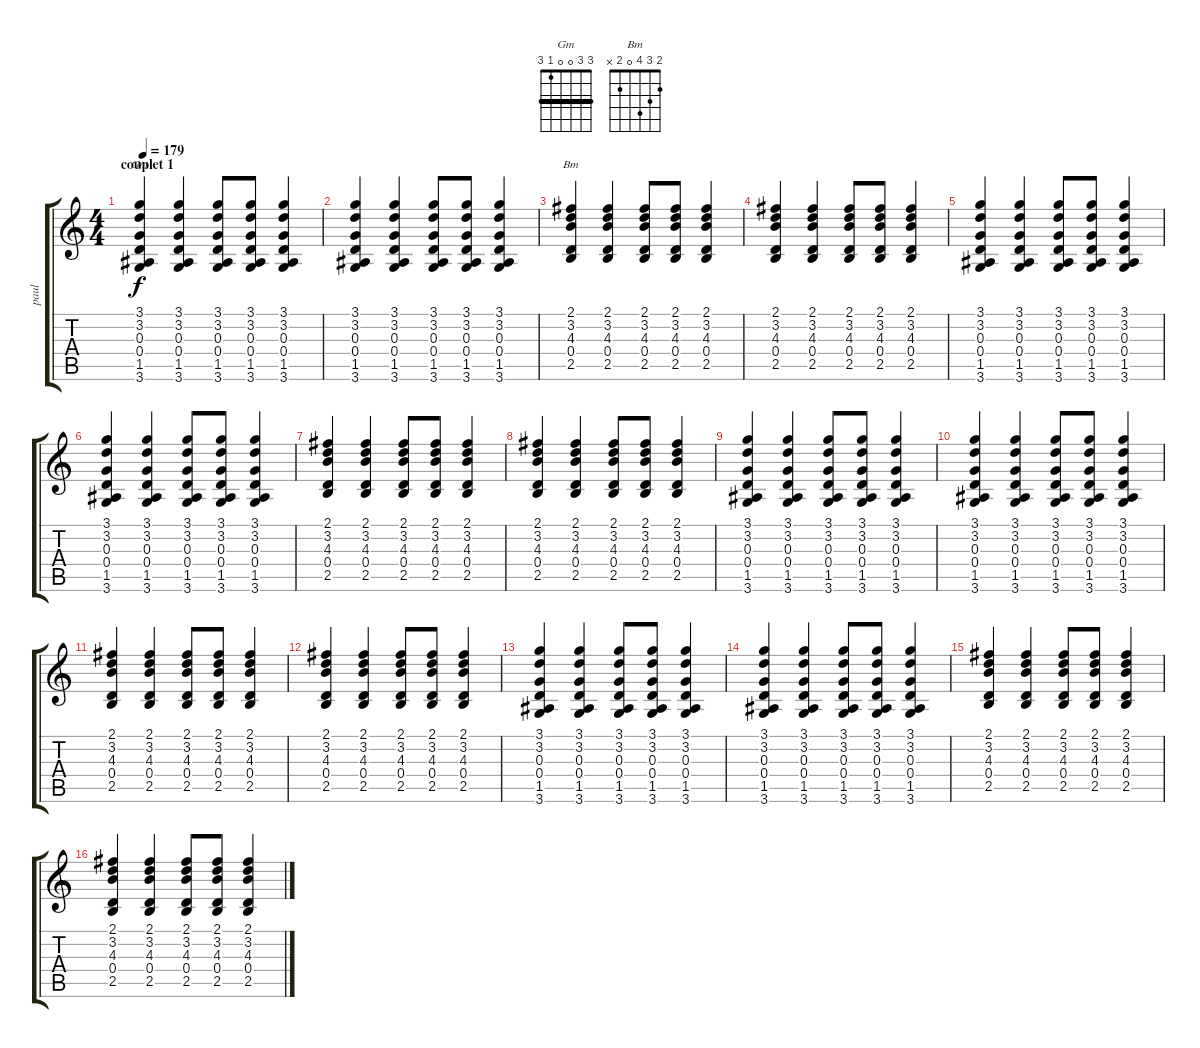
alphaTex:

\track ("paul" "paul") {instrument acousticguitarnylon}
\staff {score tabs}
\tuning (E4 B3 G3 D3 A2 E2) {hide}
\chord ("Gm" 3 3 0 0 1 3) {barre 3}
\chord ("Bm" 2 3 4 0 2 x)
\ts (4 4)
\section ("" "couplet 1")
\tempo 179
\clef g2
\ks c
(3.1 3.2 0.3 0.4 1.5 3.6).4{ch "Gm" dy f} (3.1 3.2 0.3 0.4 1.5 3.6).4 (3.1 3.2 0.3 0.4 1.5 3.6).8 (3.1 3.2 0.3 0.4 1.5 3.6).8 (3.1 3.2 0.3 0.4 1.5 3.6).4 |
(3.1 3.2 0.3 0.4 1.5 3.6).4 (3.1 3.2 0.3 0.4 1.5 3.6).4 (3.1 3.2 0.3 0.4 1.5 3.6).8 (3.1 3.2 0.3 0.4 1.5 3.6).8 (3.1 3.2 0.3 0.4 1.5 3.6).4 |
(2.1 3.2 4.3 0.4 2.5).4{ch "Bm"} (2.1 3.2 4.3 0.4 2.5).4 (2.1 3.2 4.3 0.4 2.5).8 (2.1 3.2 4.3 0.4 2.5).8 (2.1 3.2 4.3 0.4 2.5).4 |
(2.1 3.2 4.3 0.4 2.5).4 (2.1 3.2 4.3 0.4 2.5).4 (2.1 3.2 4.3 0.4 2.5).8 (2.1 3.2 4.3 0.4 2.5).8 (2.1 3.2 4.3 0.4 2.5).4 |
(3.1 3.2 0.3 0.4 1.5 3.6).4 (3.1 3.2 0.3 0.4 1.5 3.6).4 (3.1 3.2 0.3 0.4 1.5 3.6).8 (3.1 3.2 0.3 0.4 1.5 3.6).8 (3.1 3.2 0.3 0.4 1.5 3.6).4 |
(3.1 3.2 0.3 0.4 1.5 3.6).4 (3.1 3.2 0.3 0.4 1.5 3.6).4 (3.1 3.2 0.3 0.4 1.5 3.6).8 (3.1 3.2 0.3 0.4 1.5 3.6).8 (3.1 3.2 0.3 0.4 1.5 3.6).4 |
(2.1 3.2 4.3 0.4 2.5).4 (2.1 3.2 4.3 0.4 2.5).4 (2.1 3.2 4.3 0.4 2.5).8 (2.1 3.2 4.3 0.4 2.5).8 (2.1 3.2 4.3 0.4 2.5).4 |
(2.1 3.2 4.3 0.4 2.5).4 (2.1 3.2 4.3 0.4 2.5).4 (2.1 3.2 4.3 0.4 2.5).8 (2.1 3.2 4.3 0.4 2.5).8 (2.1 3.2 4.3 0.4 2.5).4 |
(3.1 3.2 0.3 0.4 1.5 3.6).4 (3.1 3.2 0.3 0.4 1.5 3.6).4 (3.1 3.2 0.3 0.4 1.5 3.6).8 (3.1 3.2 0.3 0.4 1.5 3.6).8 (3.1 3.2 0.3 0.4 1.5 3.6).4 |
(3.1 3.2 0.3 0.4 1.5 3.6).4 (3.1 3.2 0.3 0.4 1.5 3.6).4 (3.1 3.2 0.3 0.4 1.5 3.6).8 (3.1 3.2 0.3 0.4 1.5 3.6).8 (3.1 3.2 0.3 0.4 1.5 3.6).4 |
(2.1 3.2 4.3 0.4 2.5).4 (2.1 3.2 4.3 0.4 2.5).4 (2.1 3.2 4.3 0.4 2.5).8 (2.1 3.2 4.3 0.4 2.5).8 (2.1 3.2 4.3 0.4 2.5).4 |
(2.1 3.2 4.3 0.4 2.5).4 (2.1 3.2 4.3 0.4 2.5).4 (2.1 3.2 4.3 0.4 2.5).8 (2.1 3.2 4.3 0.4 2.5).8 (2.1 3.2 4.3 0.4 2.5).4 |
(3.1 3.2 0.3 0.4 1.5 3.6).4 (3.1 3.2 0.3 0.4 1.5 3.6).4 (3.1 3.2 0.3 0.4 1.5 3.6).8 (3.1 3.2 0.3 0.4 1.5 3.6).8 (3.1 3.2 0.3 0.4 1.5 3.6).4 |
(3.1 3.2 0.3 0.4 1.5 3.6).4 (3.1 3.2 0.3 0.4 1.5 3.6).4 (3.1 3.2 0.3 0.4 1.5 3.6).8 (3.1 3.2 0.3 0.4 1.5 3.6).8 (3.1 3.2 0.3 0.4 1.5 3.6).4 |
(2.1 3.2 4.3 0.4 2.5).4 (2.1 3.2 4.3 0.4 2.5).4 (2.1 3.2 4.3 0.4 2.5).8 (2.1 3.2 4.3 0.4 2.5).8 (2.1 3.2 4.3 0.4 2.5).4 |
(2.1 3.2 4.3 0.4 2.5).4 (2.1 3.2 4.3 0.4 2.5).4 (2.1 3.2 4.3 0.4 2.5).8 (2.1 3.2 4.3 0.4 2.5).8 (2.1 3.2 4.3 0.4 2.5).4
